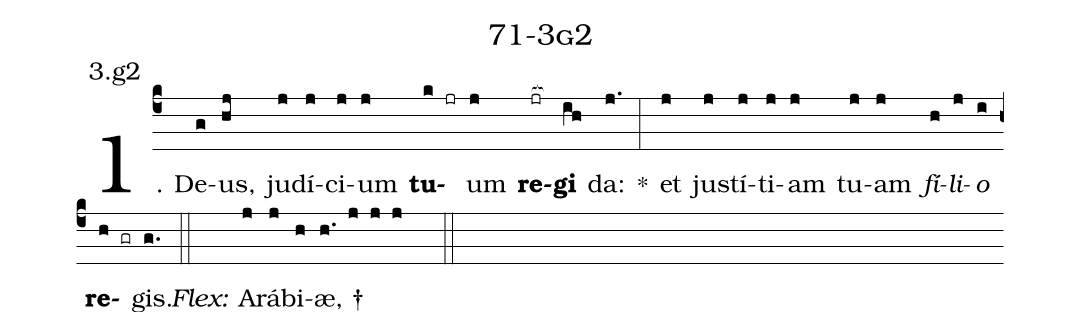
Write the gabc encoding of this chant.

name: 71-3g2;
annotation: 3.g2;
%%
(c4)1. De(g)us,(hj) ju(j)dí(j)ci(j)um(j) <b>tu</b>(k jr)um(j) <b>re</b>(jr[ocb:1{])<b>gi</b>(ih[ocb:0}]) da:(j.) *(:) et(j) jus(j)tí(j)ti(j)am(j) tu(j)am(j) <i>fí</i>(h)<i>li</i>(j)<i>o</i>(i) <b>re</b>(h gr)gis.(g.) (::)
<i>Flex:</i>()  A(j)rá(j)bi(h)æ, †(h. j j j  ::)
